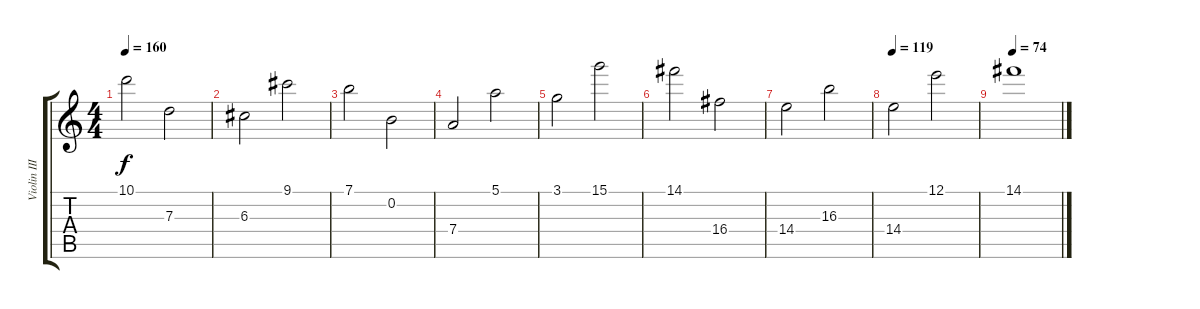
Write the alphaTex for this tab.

\track ("Violin III" "Violin III") {instrument acousticguitarnylon}
\staff {score tabs}
\tuning (E4 B3 G3 D3 A2 E2) {hide}
\ts (4 4)
\tempo 160
\clef g2
\ks c
10.1.2{dy f} 7.3.2 |
6.3.2 9.1.2 |
7.1.2 0.2.2 |
7.4.2 5.1.2 |
3.1.2 15.1.2 |
14.1.2 16.4.2 |
14.4.2 16.3.2 |
\tempo 119
14.4.2 12.1.2 |
\tempo 74
14.1.1
